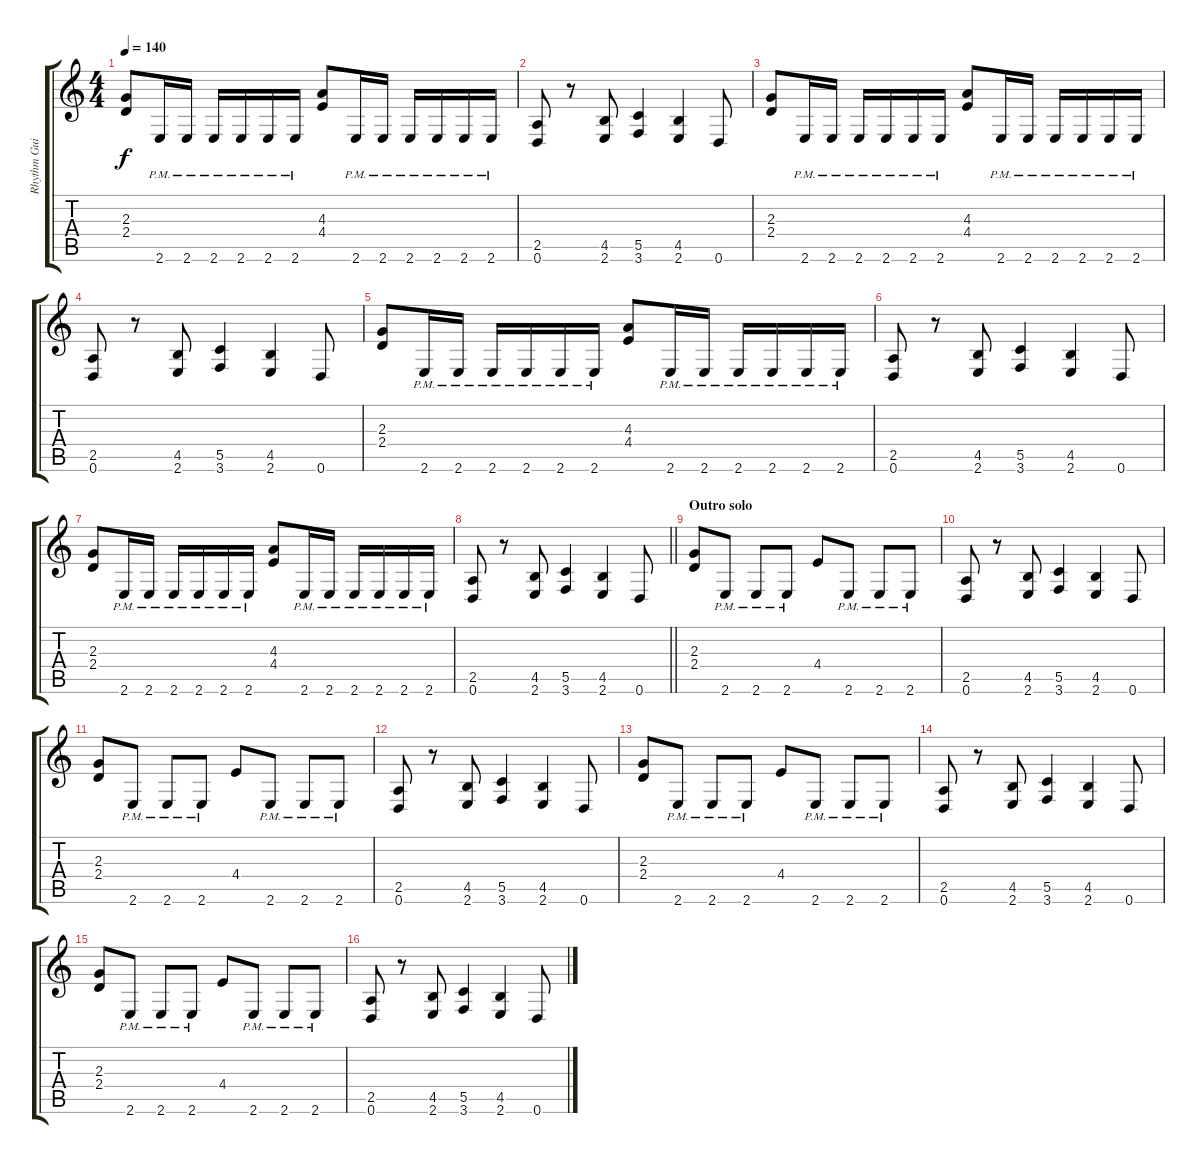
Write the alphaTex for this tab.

\track ("Rhythm Guitar R" "Rhythm Gui") {instrument distortionguitar}
\staff {score tabs}
\tuning (D4 A3 F3 C3 G2 D2) {hide}
\ts (4 4)
\tempo 140
\clef g2
\ks c
(2.3 2.4).8{dy f} 2.6{pm}.16 2.6{pm}.16 2.6{pm}.16 2.6{pm}.16 2.6{pm}.16 2.6{pm}.16 (4.3 4.4).8 2.6{pm}.16 2.6{pm}.16 2.6{pm}.16 2.6{pm}.16 2.6{pm}.16 2.6{pm}.16 |
(2.5 0.6).8 r.8 (4.5 2.6).8 (5.5 3.6).4 (4.5 2.6).4 0.6.8 |
(2.3 2.4).8 2.6{pm}.16 2.6{pm}.16 2.6{pm}.16 2.6{pm}.16 2.6{pm}.16 2.6{pm}.16 (4.3 4.4).8 2.6{pm}.16 2.6{pm}.16 2.6{pm}.16 2.6{pm}.16 2.6{pm}.16 2.6{pm}.16 |
(2.5 0.6).8 r.8 (4.5 2.6).8 (5.5 3.6).4 (4.5 2.6).4 0.6.8 |
(2.3 2.4).8 2.6{pm}.16 2.6{pm}.16 2.6{pm}.16 2.6{pm}.16 2.6{pm}.16 2.6{pm}.16 (4.3 4.4).8 2.6{pm}.16 2.6{pm}.16 2.6{pm}.16 2.6{pm}.16 2.6{pm}.16 2.6{pm}.16 |
(2.5 0.6).8 r.8 (4.5 2.6).8 (5.5 3.6).4 (4.5 2.6).4 0.6.8 |
(2.3 2.4).8 2.6{pm}.16 2.6{pm}.16 2.6{pm}.16 2.6{pm}.16 2.6{pm}.16 2.6{pm}.16 (4.3 4.4).8 2.6{pm}.16 2.6{pm}.16 2.6{pm}.16 2.6{pm}.16 2.6{pm}.16 2.6{pm}.16 |
\barLineRight lightlight
(2.5 0.6).8 r.8 (4.5 2.6).8 (5.5 3.6).4 (4.5 2.6).4 0.6.8 |
\section ("" "Outro solo")
(2.3 2.4).8 2.6{pm}.8 2.6{pm}.8 2.6{pm}.8 4.4.8 2.6{pm}.8 2.6{pm}.8 2.6{pm}.8 |
(2.5 0.6).8 r.8 (4.5 2.6).8 (5.5 3.6).4 (4.5 2.6).4 0.6.8 |
(2.3 2.4).8 2.6{pm}.8 2.6{pm}.8 2.6{pm}.8 4.4.8 2.6{pm}.8 2.6{pm}.8 2.6{pm}.8 |
(2.5 0.6).8{volume 12} r.8 (4.5 2.6).8 (5.5 3.6).4 (4.5 2.6).4 0.6.8 |
(2.3 2.4).8{volume 11} 2.6{pm}.8 2.6{pm}.8 2.6{pm}.8 4.4.8 2.6{pm}.8 2.6{pm}.8 2.6{pm}.8 |
(2.5 0.6).8{volume 10} r.8 (4.5 2.6).8 (5.5 3.6).4 (4.5 2.6).4 0.6.8 |
(2.3 2.4).8{volume 9} 2.6{pm}.8 2.6{pm}.8 2.6{pm}.8 4.4.8 2.6{pm}.8 2.6{pm}.8 2.6{pm}.8 |
(2.5 0.6).8{volume 8} r.8 (4.5 2.6).8 (5.5 3.6).4 (4.5 2.6).4 0.6.8
